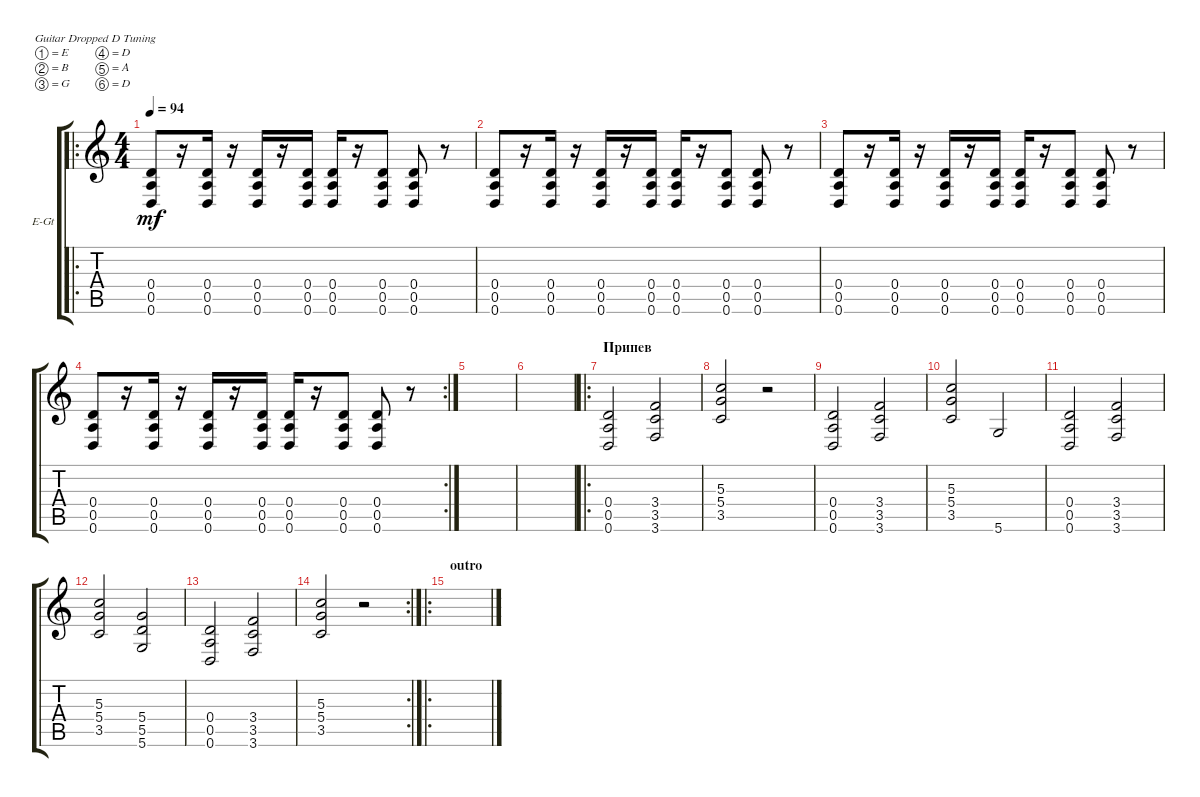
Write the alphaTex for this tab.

\defaultSystemsLayout 4
\bracketExtendMode groupsimilarinstruments
\firstSystemTrackNameOrientation horizontal
\otherSystemsTrackNameOrientation horizontal
\track ("Electric Guitar" "E-Gt") {instrument distortionguitar}
\staff {score tabs}
\tuning (E4 B3 G3 D3 A2 D2)
\ro
\ts (4 4)
\tempo 94
\clef g2
\ks c
(0.6 0.5 0.4).8{dy mf} r.16 (0.6 0.5 0.4).16 r.16 (0.6 0.5 0.4).16 r.16 (0.6 0.5 0.4).16 (0.5 0.6 0.4).16 r.16 (0.6 0.5 0.4).8 (0.6 0.5 0.4).8 r.8 |
(0.6 0.5 0.4).8 r.16 (0.6 0.5 0.4).16 r.16 (0.6 0.5 0.4).16 r.16 (0.6 0.5 0.4).16 (0.5 0.6 0.4).16 r.16 (0.6 0.5 0.4).8 (0.6 0.5 0.4).8 r.8 |
(0.6 0.5 0.4).8 r.16 (0.6 0.5 0.4).16 r.16 (0.6 0.5 0.4).16 r.16 (0.6 0.5 0.4).16 (0.5 0.6 0.4).16 r.16 (0.6 0.5 0.4).8 (0.6 0.5 0.4).8 r.8 |
\rc 2
(0.6 0.5 0.4).8 r.16 (0.6 0.5 0.4).16 r.16 (0.6 0.5 0.4).16 r.16 (0.6 0.5 0.4).16 (0.5 0.6 0.4).16 r.16 (0.6 0.5 0.4).8 (0.6 0.5 0.4).8 r.8 |
|
|
\ro
\section ("" "Припев")
(0.6 0.5 0.4).2 (3.6 3.5 3.4).2 |
(3.5 5.4 5.3).2 r.2 |
(0.6 0.5 0.4).2 (3.6 3.5 3.4).2 |
(3.5 5.4 5.3).2 5.6.2 |
(0.6 0.5 0.4).2 (3.6 3.5 3.4).2 |
(3.5 5.4 5.3).2 (5.6 5.5 5.4).2 |
(0.6 0.5 0.4).2 (3.6 3.5 3.4).2 |
\rc 2
(3.5 5.4 5.3).2 r.2 |
\ro
\section ("" "outro")
